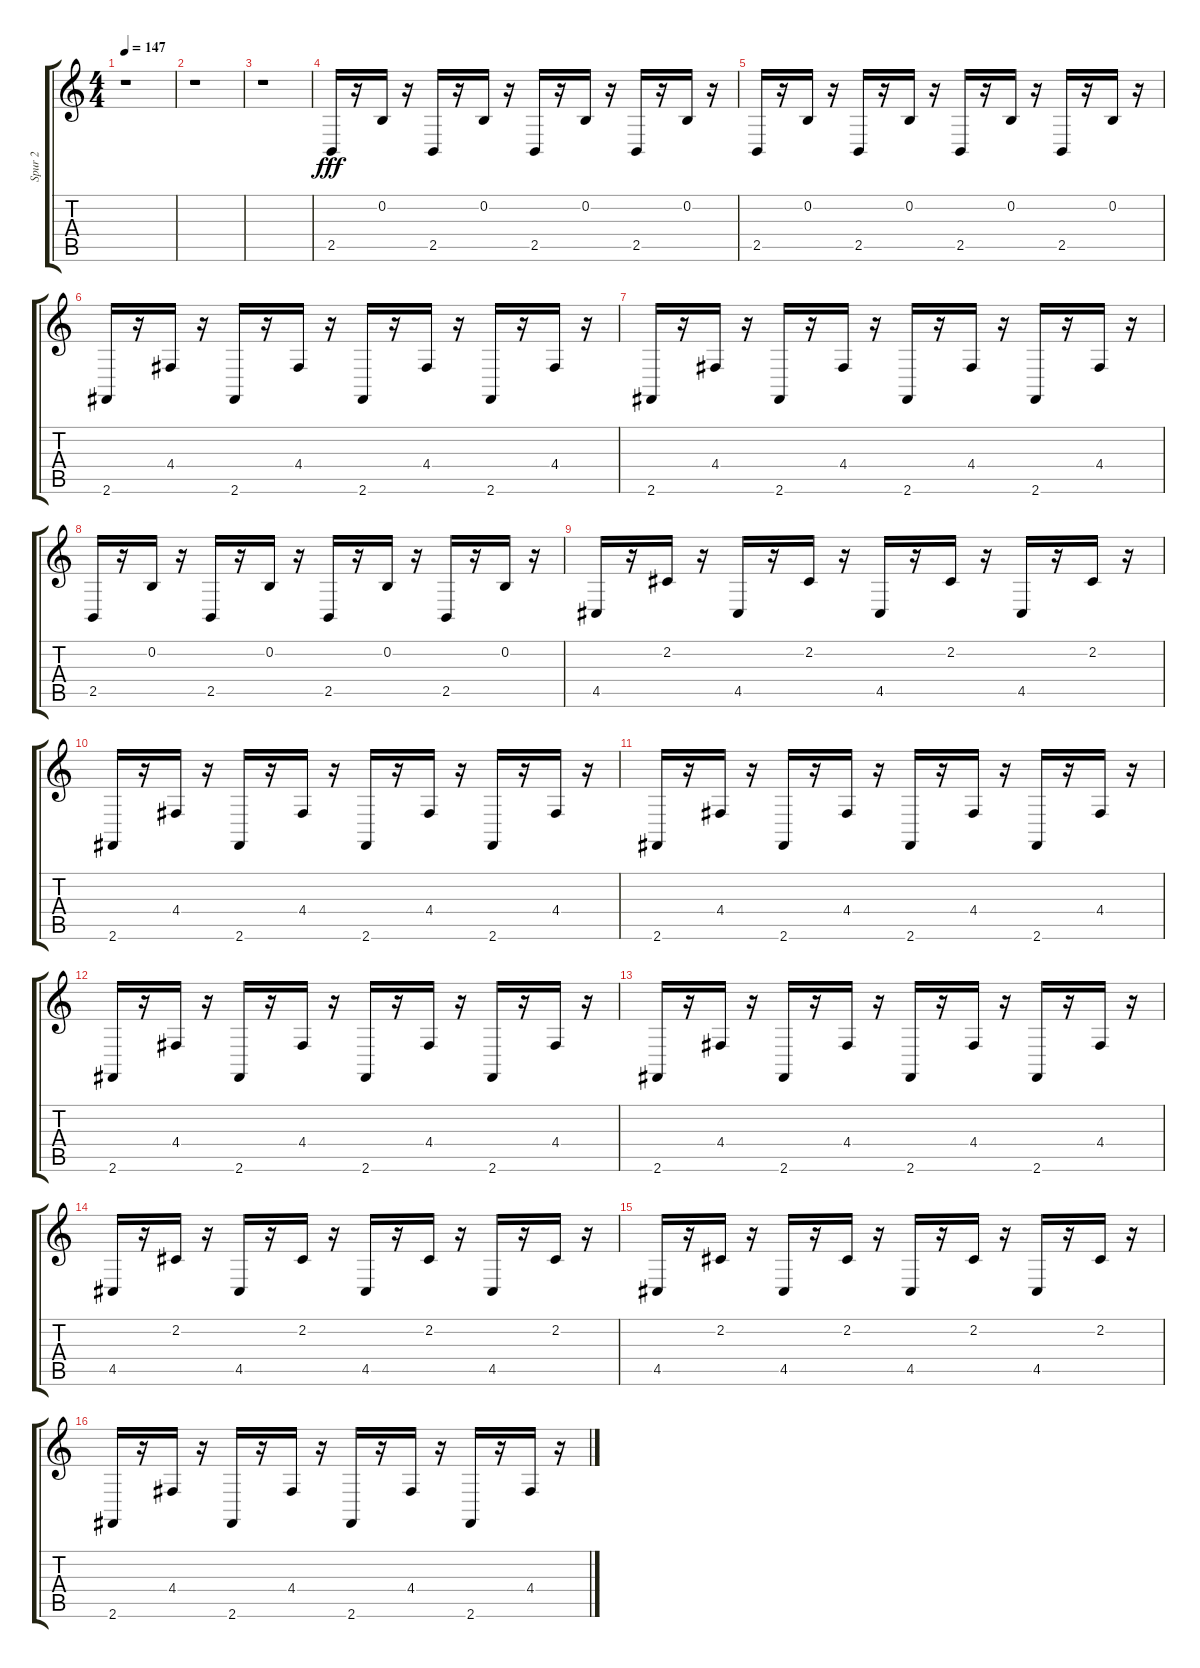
\track ("Spur 2" "Spur 2") {instrument lead8bassandlead}
\staff {score tabs}
\tuning (E4 B3 G3 D3 A2 E2) {hide}
\ts (4 4)
\tempo 147
\clef g2
\ks c
r.1{dy fff} |
r.1 |
r.1 |
2.5.16 r.16 0.2.16 r.16 2.5.16 r.16 0.2.16 r.16 2.5.16 r.16 0.2.16 r.16 2.5.16 r.16 0.2.16 r.16 |
2.5.16 r.16 0.2.16 r.16 2.5.16 r.16 0.2.16 r.16 2.5.16 r.16 0.2.16 r.16 2.5.16 r.16 0.2.16 r.16 |
2.6.16 r.16 4.4.16 r.16 2.6.16 r.16 4.4.16 r.16 2.6.16 r.16 4.4.16 r.16 2.6.16 r.16 4.4.16 r.16 |
2.6.16 r.16 4.4.16 r.16 2.6.16 r.16 4.4.16 r.16 2.6.16 r.16 4.4.16 r.16 2.6.16 r.16 4.4.16 r.16 |
2.5.16 r.16 0.2.16 r.16 2.5.16 r.16 0.2.16 r.16 2.5.16 r.16 0.2.16 r.16 2.5.16 r.16 0.2.16 r.16 |
4.5.16 r.16 2.2.16 r.16 4.5.16 r.16 2.2.16 r.16 4.5.16 r.16 2.2.16 r.16 4.5.16 r.16 2.2.16 r.16 |
2.6.16 r.16 4.4.16 r.16 2.6.16 r.16 4.4.16 r.16 2.6.16 r.16 4.4.16 r.16 2.6.16 r.16 4.4.16 r.16 |
2.6.16 r.16 4.4.16 r.16 2.6.16 r.16 4.4.16 r.16 2.6.16 r.16 4.4.16 r.16 2.6.16 r.16 4.4.16 r.16 |
2.6.16 r.16 4.4.16 r.16 2.6.16 r.16 4.4.16 r.16 2.6.16 r.16 4.4.16 r.16 2.6.16 r.16 4.4.16 r.16 |
2.6.16 r.16 4.4.16 r.16 2.6.16 r.16 4.4.16 r.16 2.6.16 r.16 4.4.16 r.16 2.6.16 r.16 4.4.16 r.16 |
4.5.16 r.16 2.2.16 r.16 4.5.16 r.16 2.2.16 r.16 4.5.16 r.16 2.2.16 r.16 4.5.16 r.16 2.2.16 r.16 |
4.5.16 r.16 2.2.16 r.16 4.5.16 r.16 2.2.16 r.16 4.5.16 r.16 2.2.16 r.16 4.5.16 r.16 2.2.16 r.16 |
2.6.16 r.16 4.4.16 r.16 2.6.16 r.16 4.4.16 r.16 2.6.16 r.16 4.4.16 r.16 2.6.16 r.16 4.4.16 r.16
